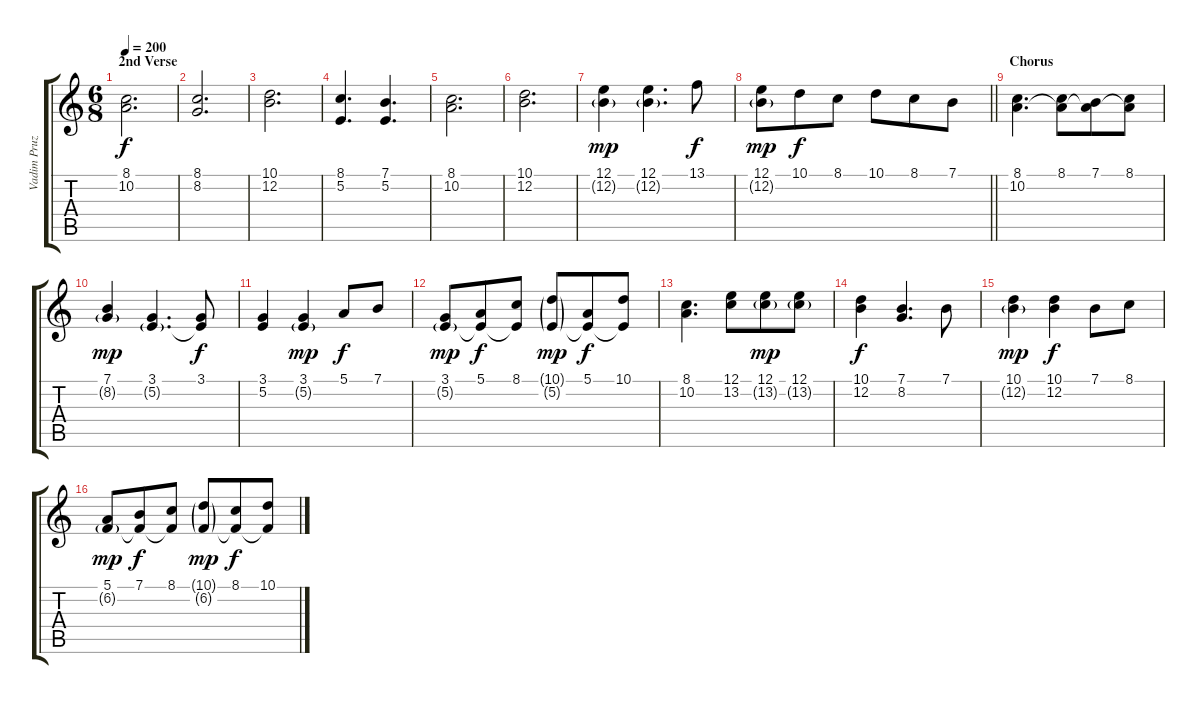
\track ("Vadim Pruzhanov | Keyboard 3" "Vadim Pruz") {instrument stringensemble1}
\staff {score tabs}
\tuning (E4 B3 G3 D3 A2 E2) {hide}
\ts (6 8)
\section ("" "2nd Verse")
\tempo 200
\clef g2
\ks c
(8.1 10.2).2{d dy f} |
(8.1 8.2).2{d} |
(10.1 12.2).2{d} |
(8.1 5.2).4{d} (7.1 5.2).4{d} |
(8.1 10.2).2{d} |
(10.1 12.2).2{d} |
(12.1 12.2{g}).4{dy mp} (12.1 12.2{g}).4{d} 13.1.8{dy f} |
\barLineRight lightlight
(12.1 12.2{g}).8{dy mp} 10.1.8{dy f} 8.1.8 10.1.8 8.1.8 7.1.8 |
\section ("" "Chorus")
(8.1 10.2).4{d} (8.1 10.2{t}).8 (7.1 10.2{t}).8 (8.1 10.2{t}).8 |
(7.1 8.2{g}).4{dy mp} (3.1 5.2{g}).4{d} (3.1 5.2{t}).8{dy f} |
(3.1 5.2).4 (3.1 5.2{g}).4{dy mp} 5.1.8{dy f} 7.1.8 |
(3.1 5.2{g}).8{dy mp} (5.1 5.2{t}).8{dy f} (8.1 5.2{t}).8 (10.1{g} 5.2{g}).8{dy mp} (5.1 5.2{t}).8{dy f} (10.1 5.2{t}).8 |
(8.1 10.2).4{d} (12.1 13.2).8 (12.1 13.2{g}).8{dy mp} (12.1 13.2{g}).8 |
(10.1 12.2).4{dy f} (7.1 8.2).4{d} 7.1.8 |
(10.1 12.2{g}).4{dy mp} (10.1 12.2).4{dy f} 7.1.8 8.1.8 |
(5.1 6.2{g}).8{dy mp} (7.1 6.2{t}).8{dy f} (8.1 6.2{t}).8 (10.1{g} 6.2{g}).8{dy mp} (8.1 6.2{t}).8{dy f} (10.1 6.2{t}).8
